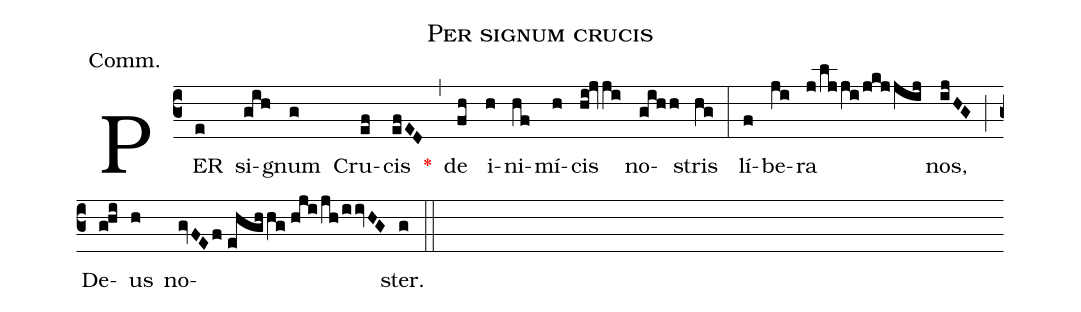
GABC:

name:Per signum crucis;
annotation:Comm.;
mode:IV.;
office-part:Communion;
%%
(c3) PER(e) si(gih)gnum(g) Cru(ef)cis(efED) <v>\red{*}</v>(,) de(fh) i(h)ni(hf)mí(h)cis(hi!jvji) no(gihh)stris(hg) (:) lí(f)be(ji)ra(j/ljji/jkjjij) nos,(ijHG) (;) De(g!hi)us(h) no(gvFEf//ehghhg//hji/jh/iivHG)ster.(g) (::)
